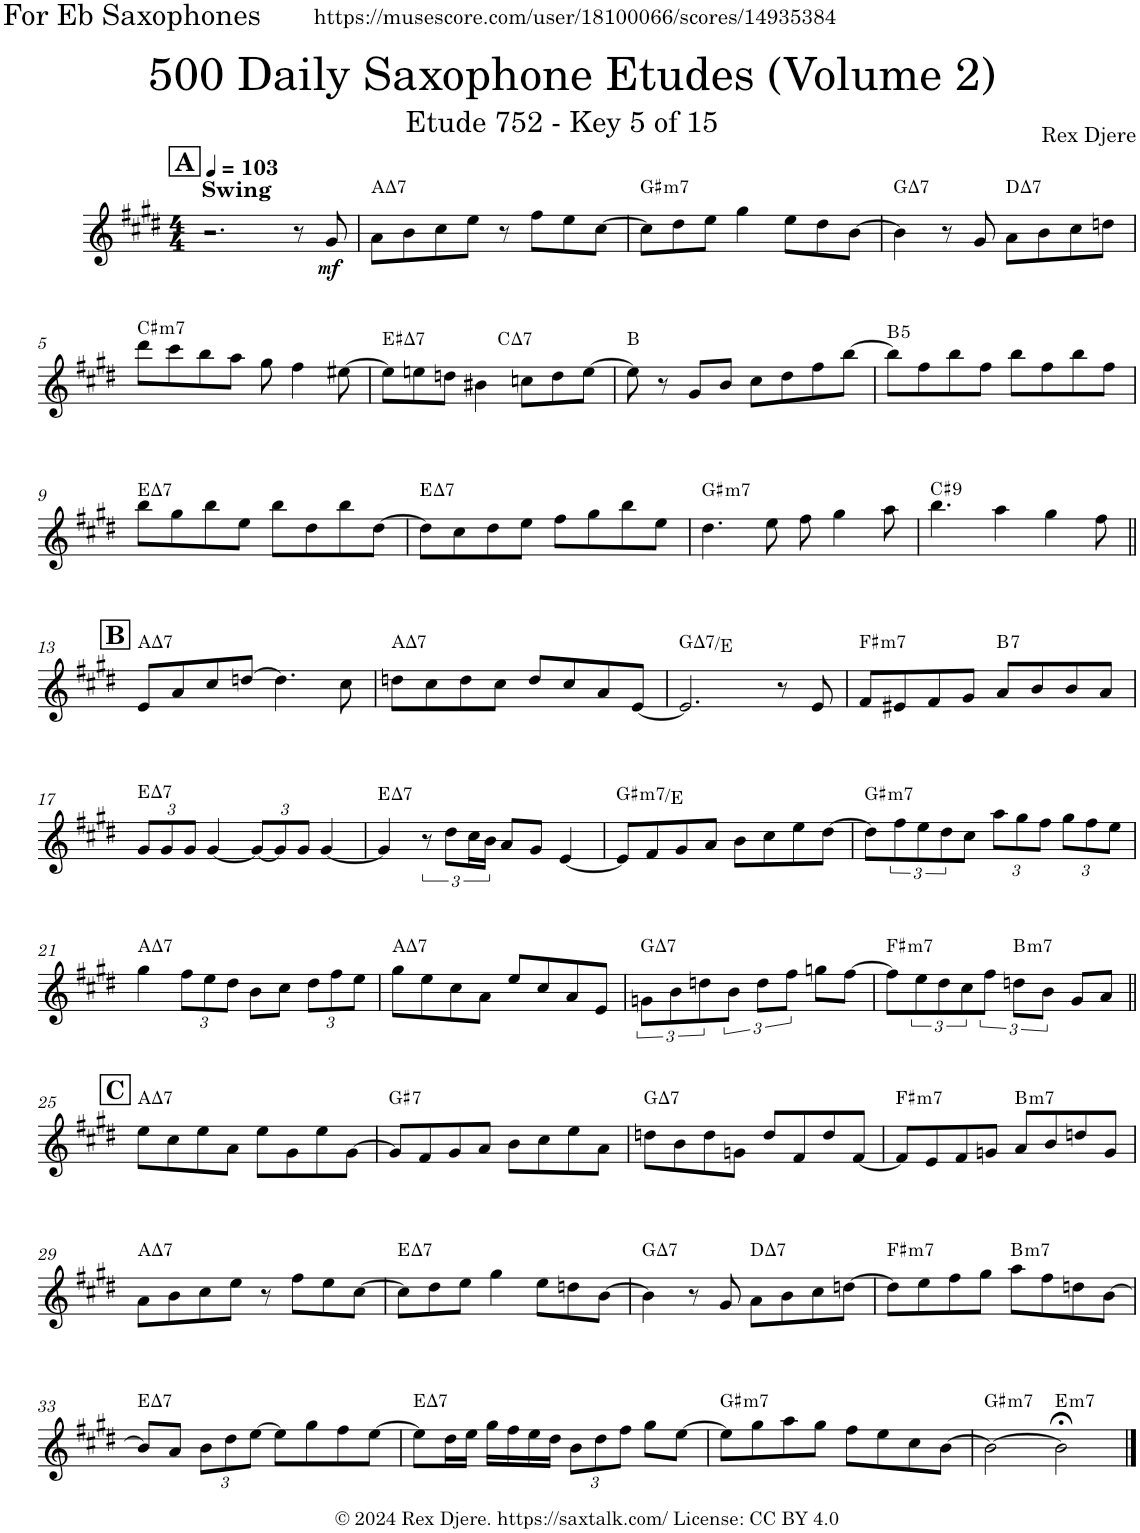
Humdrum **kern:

**kern	**dynam	**harte
*part1	*part1	*part1
*staff1	*staff1	*
*I"Alto Saxophone	*	*
*I'A. Sax.	*	*
*clefG2	*	*
*Trd5c9	*	*
*k[f#c#g#d#]	*	*
*M4/4	*	*
*MM103	*	*
!!LO:REH:place=s1:a:B:cj:fs=14:t=A
=1	=1	=1
!LO:TX:a:B:t=Swing	!	!
2.r	.	.
8r	.	.
!	!LO:DY:b	!
8g#/	mf	.
=2	=2	=2
!	!	!LO:H:kt=7
8a\L	.	A:maj7
8b\	.	.
8cc#\	.	.
8ee\J	.	.
8r	.	.
8ff#\L	.	.
8ee\	.	.
[8cc#\J	.	.
=3	=3	=3
!	!	!LO:H:kt=m7
8cc#\L]	.	G#:min7
8dd#\	.	.
8ee\J	.	.
4gg#\	.	.
8ee\L	.	.
8dd#\	.	.
[8b\J	.	.
=4	=4	=4
!	!	!LO:H:kt=7
4b\]	.	G:maj7
8r	.	.
8g#/	.	.
!	!	!LO:H:kt=7
8a\L	.	D:maj7
8b\	.	.
8cc#\	.	.
8ddn\J	.	.
!!LO:LB:g=z
=5	=5	=5
!	!	!LO:H:kt=m7
8ddd#\L	.	C#:min7
8ccc#\	.	.
8bb\	.	.
8aa\J	.	.
8gg#\	.	.
4ff#\	.	.
[8ee#X\	.	.
=6	=6	=6
!	!	!LO:H:kt=7
*^	*	*
8ee#\L]	2ryy	.	E#:maj7
8een\	.	.	.
8ddn\J	.	.	.
4b#X\	.	.	.
!	!	!	!LO:H:kt=7
.	2ryy	.	C:maj7
8ccn\L	.	.	.
8dd\	.	.	.
[8ee\J	.	.	.
*v	*v	*	*
=7	=7	=7
8ee\]	.	B:maj
8r	.	.
8g#/L	.	.
8b/J	.	.
8cc#\L	.	.
8dd#\	.	.
8ff#\	.	.
[8bb\J	.	.
=8	=8	=8
!	!	!LO:H:kt=5
8bb\L]	.	B:(1,5)
8ff#\	.	.
8bb\	.	.
8ff#\J	.	.
8bb\L	.	.
8ff#\	.	.
8bb\	.	.
8ff#\J	.	.
!!LO:LB:g=z
=9	=9	=9
!	!	!LO:H:kt=7
8bb\L	.	E:maj7
8gg#\	.	.
8bb\	.	.
8ee\J	.	.
8bb\L	.	.
8dd#\	.	.
8bb\	.	.
[8dd#\J	.	.
=10	=10	=10
!	!	!LO:H:kt=7
8dd#\L]	.	E:maj7
8cc#\	.	.
8dd#\	.	.
8ee\J	.	.
8ff#\L	.	.
8gg#\	.	.
8bb\	.	.
8ee\J	.	.
=11	=11	=11
!	!	!LO:H:kt=m7
4.dd#\	.	G#:min7
8ee\	.	.
8ff#\	.	.
4gg#\	.	.
8aa\	.	.
=12	=12	=12
!	!	!LO:H:kt=9
4.bb\	.	C#:9
4aa\	.	.
4gg#\	.	.
8ff#\	.	.
!!LO:LB:g=z
!!LO:REH:place=s1:a:B:cj:fs=14:t=B
=13||	=13||	=13||
!	!	!LO:H:kt=7
8e/L	.	A:maj7
8a/	.	.
8cc#/	.	.
[8ddn/J	.	.
4.dd\]	.	.
8cc#\	.	.
=14	=14	=14
!	!	!LO:H:kt=7
8ddn\L	.	A:maj7
8cc#\	.	.
8dd\	.	.
8cc#\J	.	.
8dd/L	.	.
8cc#/	.	.
8a/	.	.
[8e/J	.	.
=15	=15	=15
!	!	!LO:H:kt=7
2.e/]	.	G:maj7/6
8r	.	.
8e/	.	.
=16	=16	=16
!	!	!LO:H:kt=m7
8f#/L	.	F#:min7
8e#X/	.	.
8f#/	.	.
8g#/J	.	.
!	!	!LO:H:kt=7
8a/L	.	B:7
8b/	.	.
8b/	.	.
8a/J	.	.
!!LO:LB:g=z
=17	=17	=17
*Xbrackettup	*	*
!	!	!LO:H:kt=7
12g#/L	.	E:maj7
12g#/	.	.
12g#/J	.	.
[4g#/	.	.
12g#/L_	.	.
12g#/]	.	.
12g#/J	.	.
[4g#/	.	.
=18	=18	=18
!	!	!LO:H:kt=7
4g#/]	.	E:maj7
*brackettup	*	*
12r	.	.
12dd#\L	.	.
24cc#\L	.	.
24b\JJ	.	.
8a/L	.	.
8g#/J	.	.
[4e/	.	.
=19	=19	=19
!	!	!LO:H:kt=m7
8e/L]	.	G#:min7/b6
8f#/	.	.
8g#/	.	.
8a/J	.	.
8b\L	.	.
8cc#\	.	.
8ee\	.	.
[8dd#\J	.	.
=20	=20	=20
!	!	!LO:H:kt=m7
8dd#\L]	.	G#:min7
12ff#\	.	.
12ee\	.	.
12dd#\	.	.
8cc#\J	.	.
*Xbrackettup	*	*
12aa\L	.	.
12gg#\	.	.
12ff#\J	.	.
12gg#\L	.	.
12ff#\	.	.
12ee\J	.	.
!!LO:LB:g=z
=21	=21	=21
!	!	!LO:H:kt=7
4gg#\	.	A:maj7
12ff#\L	.	.
12ee\	.	.
12dd#\J	.	.
8b\L	.	.
8cc#\J	.	.
12dd#\L	.	.
12ff#\	.	.
12ee\J	.	.
=22	=22	=22
!	!	!LO:H:kt=7
8gg#\L	.	A:maj7
8ee\	.	.
8cc#\	.	.
8a\J	.	.
8ee/L	.	.
8cc#/	.	.
8a/	.	.
8e/J	.	.
=23	=23	=23
!	!	!LO:H:kt=7
8gn\L	.	G:maj7
8b\	.	.
8ddn\	.	.
8b\J	.	.
8dd\L	.	.
8ff#\J	.	.
8ggn\L	.	.
[8ff#\J	.	.
=24	=24	=24
!	!	!LO:H:kt=m7
8ff#\L]	.	F#:min7
*brackettup	*	*
12ee\	.	.
12dd#\	.	.
12cc#\	.	.
8ff#\J	.	.
!	!	!LO:H:kt=m7
8ddn\L	.	B:min7
8b\J	.	.
8g#/L	.	.
8a/J	.	.
!!LO:LB:g=z
!!LO:REH:place=s1:a:B:cj:fs=14:t=C
=25||	=25||	=25||
!	!	!LO:H:kt=7
8ee\L	.	A:maj7
8cc#\	.	.
8ee\	.	.
8a\J	.	.
8ee\L	.	.
8g#\	.	.
8ee\	.	.
[8g#\J	.	.
=26	=26	=26
!	!	!LO:H:kt=7
8g#/L]	.	G#:7
8f#/	.	.
8g#/	.	.
8a/J	.	.
8b\L	.	.
8cc#\	.	.
8ee\	.	.
8a\J	.	.
=27	=27	=27
!	!	!LO:H:kt=7
8ddn\L	.	G:maj7
8b\	.	.
8dd\	.	.
8gn\J	.	.
8dd/L	.	.
8f#/	.	.
8dd/	.	.
[8f#/J	.	.
=28	=28	=28
!	!	!LO:H:kt=m7
8f#/L]	.	F#:min7
8e/	.	.
8f#/	.	.
8gn/J	.	.
!	!	!LO:H:kt=m7
8a/L	.	B:min7
8b/	.	.
8ddn/	.	.
8g/J	.	.
!!LO:LB:g=z
=29	=29	=29
!	!	!LO:H:kt=7
8a\L	.	A:maj7
8b\	.	.
8cc#\	.	.
8ee\J	.	.
8r	.	.
8ff#\L	.	.
8ee\	.	.
[8cc#\J	.	.
=30	=30	=30
!	!	!LO:H:kt=7
8cc#\L]	.	E:maj7
8dd#\	.	.
8ee\J	.	.
4gg#\	.	.
8ee\L	.	.
8ddn\	.	.
[8b\J	.	.
=31	=31	=31
!	!	!LO:H:kt=7
4b\]	.	G:maj7
8r	.	.
8g#/	.	.
!	!	!LO:H:kt=7
8a\L	.	D:maj7
8b\	.	.
8cc#\	.	.
[8ddn\J	.	.
=32	=32	=32
!	!	!LO:H:kt=m7
8dd\L]	.	F#:min7
8ee\	.	.
8ff#\	.	.
8gg#\J	.	.
!	!	!LO:H:kt=m7
8aa\L	.	B:min7
8ff#\	.	.
8ddn\	.	.
[8b\J	.	.
!!LO:LB:g=z
=33	=33	=33
!	!	!LO:H:kt=7
8b/L]	.	E:maj7
8a/J	.	.
*Xbrackettup	*	*
12b\L	.	.
12dd#\	.	.
[12ee\J	.	.
8ee\L]	.	.
8gg#\	.	.
8ff#\	.	.
[8ee\J	.	.
=34	=34	=34
!	!	!LO:H:kt=7
8ee\L]	.	E:maj7
16dd#\L	.	.
16ee\JJ	.	.
16gg#\LL	.	.
16ff#\	.	.
16ee\	.	.
16dd#\JJ	.	.
12b\L	.	.
12dd#\	.	.
12ff#\J	.	.
8gg#\L	.	.
[8ee\J	.	.
=35	=35	=35
!	!	!LO:H:kt=m7
8ee\L]	.	G#:min7
8gg#\	.	.
8aa\	.	.
8gg#\J	.	.
8ff#\L	.	.
8ee\	.	.
8cc#\	.	.
[8b\J	.	.
=36	=36	=36
!	!	!LO:H:kt=m7
2b\_	.	G#:min7
!	!	!LO:H:kt=m7
2b;<\]	.	E:min7
==	==	==
*-	*-	*-
